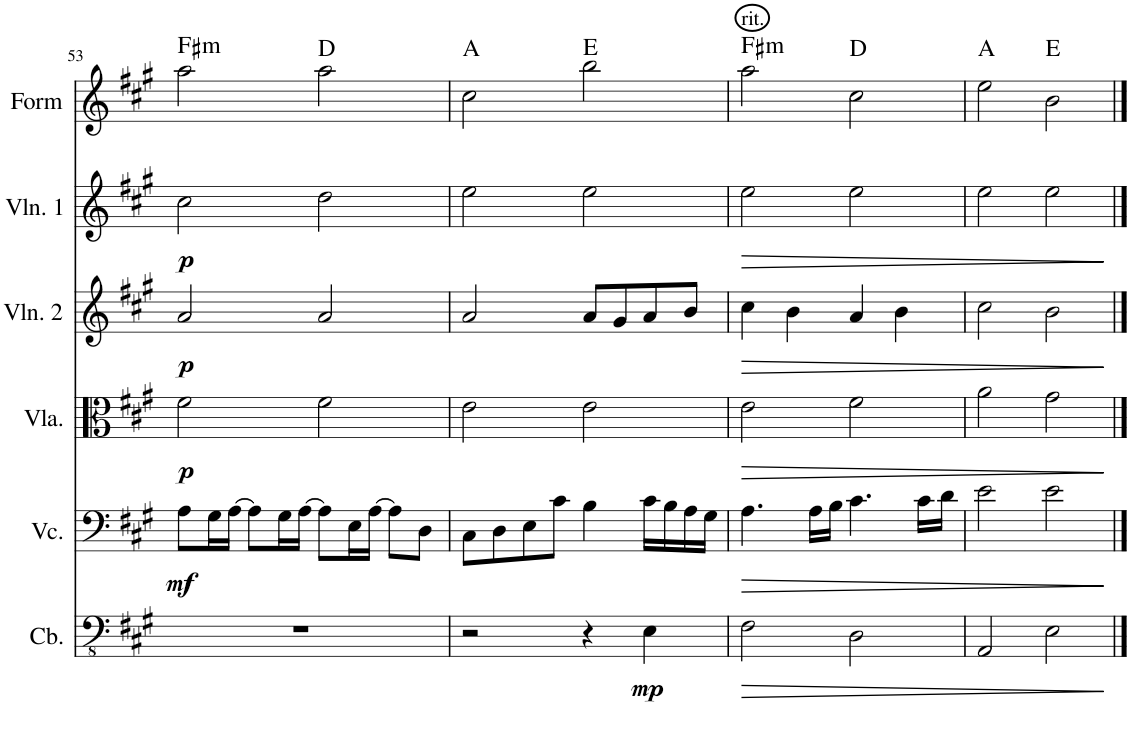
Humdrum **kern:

**kern	**dynam	**kern	**dynam	**kern	**dynam	**kern	**dynam	**kern	**dynam	**kern	**harte
*part6	*part6	*part5	*part5	*part4	*part4	*part3	*part3	*part2	*part2	*part1	*part1
*staff6	*staff6	*staff5	*staff5	*staff4	*staff4	*staff3	*staff3	*staff2	*staff2	*staff1	*
*I"Contrabass	*	*I"Violoncello	*	*I"Viola	*	*I"Violin 2	*	*I"Violin 1	*	*I"Form	*
*I'Cb.	*	*I'Vc.	*	*I'Vla.	*	*I'Vln. 2	*	*I'Vln. 1	*	*I'Form	*
!!LO:PB:g=z
*clefFv4	*	*clefF4	*	*clefC3	*	*clefG2	*	*clefG2	*	*clefG2	*
*Trd7c12	*	*	*	*	*	*	*	*	*	*	*
*k[f#c#g#]	*	*k[f#c#g#]	*	*k[f#c#g#]	*	*k[f#c#g#]	*	*k[f#c#g#]	*	*k[f#c#g#]	*
*M4/4	*	*M4/4	*	*M4/4	*	*M4/4	*	*M4/4	*	*M4/4	*
=53	=53	=53	=53	=53	=53	=53	=53	=53	=53	=53	=53
!	!	!	!LO:DY:b	!	!LO:DY:b	!	!LO:DY:b	!	!LO:DY:b	!	!LO:H:kt=m
1r	.	8A\L	mf	2f#\	p	2a/	p	2cc#\	p	2aa\	F#:min
.	.	16G#\L	.	.	.	.	.	.	.	.	.
.	.	[16A\JJ	.	.	.	.	.	.	.	.	.
.	.	8A\L]	.	.	.	.	.	.	.	.	.
.	.	16G#\L	.	.	.	.	.	.	.	.	.
.	.	[16A\JJ	.	.	.	.	.	.	.	.	.
.	.	8A\L]	.	2f#\	.	2a/	.	2dd\	.	2aa\	D:maj
.	.	16E\L	.	.	.	.	.	.	.	.	.
.	.	[16A\JJ	.	.	.	.	.	.	.	.	.
.	.	8A\L]	.	.	.	.	.	.	.	.	.
.	.	8D\J	.	.	.	.	.	.	.	.	.
=54	=54	=54	=54	=54	=54	=54	=54	=54	=54	=54	=54
2r	.	8C#\L	.	2e\	.	2a/	.	2ee\	.	2cc#\	A:maj
.	.	8D\	.	.	.	.	.	.	.	.	.
.	.	8E\	.	.	.	.	.	.	.	.	.
.	.	8c#\J	.	.	.	.	.	.	.	.	.
4r	.	4B\	.	2e\	.	8a/L	.	2ee\	.	2bb\	E:maj
.	.	.	.	.	.	8g#/	.	.	.	.	.
!	!LO:DY:b	!	!	!	!	!	!	!	!	!	!
4EE\	mp	16c#\LL	.	.	.	8a/	.	.	.	.	.
.	.	16B\	.	.	.	.	.	.	.	.	.
.	.	16A\	.	.	.	8b/J	.	.	.	.	.
.	.	16G#\JJ	.	.	.	.	.	.	.	.	.
=55	=55	=55	=55	=55	=55	=55	=55	=55	=55	=55	=55
!	!	!	!	!	!	!	!	!	!	!LO:TX:a:t=rit.	!
!	!LO:HP:b	!	!LO:HP:b	!	!LO:HP:b	!	!LO:HP:b	!	!LO:HP:b	!	!LO:H:kt=m
2FF#\	>	4.A\	>	2e\	>	4cc#\	>	2ee\	>	2aa\	F#:min
.	.	.	.	.	.	4b\	.	.	.	.	.
.	.	16A\LL	.	.	.	.	.	.	.	.	.
.	.	16B\JJ	.	.	.	.	.	.	.	.	.
2DD\	.	4.c#\	.	2f#\	.	4a/	.	2ee\	.	2cc#\	D:maj
.	.	.	.	.	.	4b\	.	.	.	.	.
.	.	16c#\LL	.	.	.	.	.	.	.	.	.
.	.	16d\JJ	.	.	.	.	.	.	.	.	.
=56	=56	=56	=56	=56	=56	=56	=56	=56	=56	=56	=56
2AAA/	.	2e\	.	2a\	.	2cc#\	.	2ee\	.	2ee\	A:maj
2EE\	.	2e\	.	2g#\	.	2b\	.	2ee\	.	2b\	E:maj
.	]	.	]	.	]	.	]	.	]	.	.
==	==	==	==	==	==	==	==	==	==	==	==
*-	*-	*-	*-	*-	*-	*-	*-	*-	*-	*-	*-
